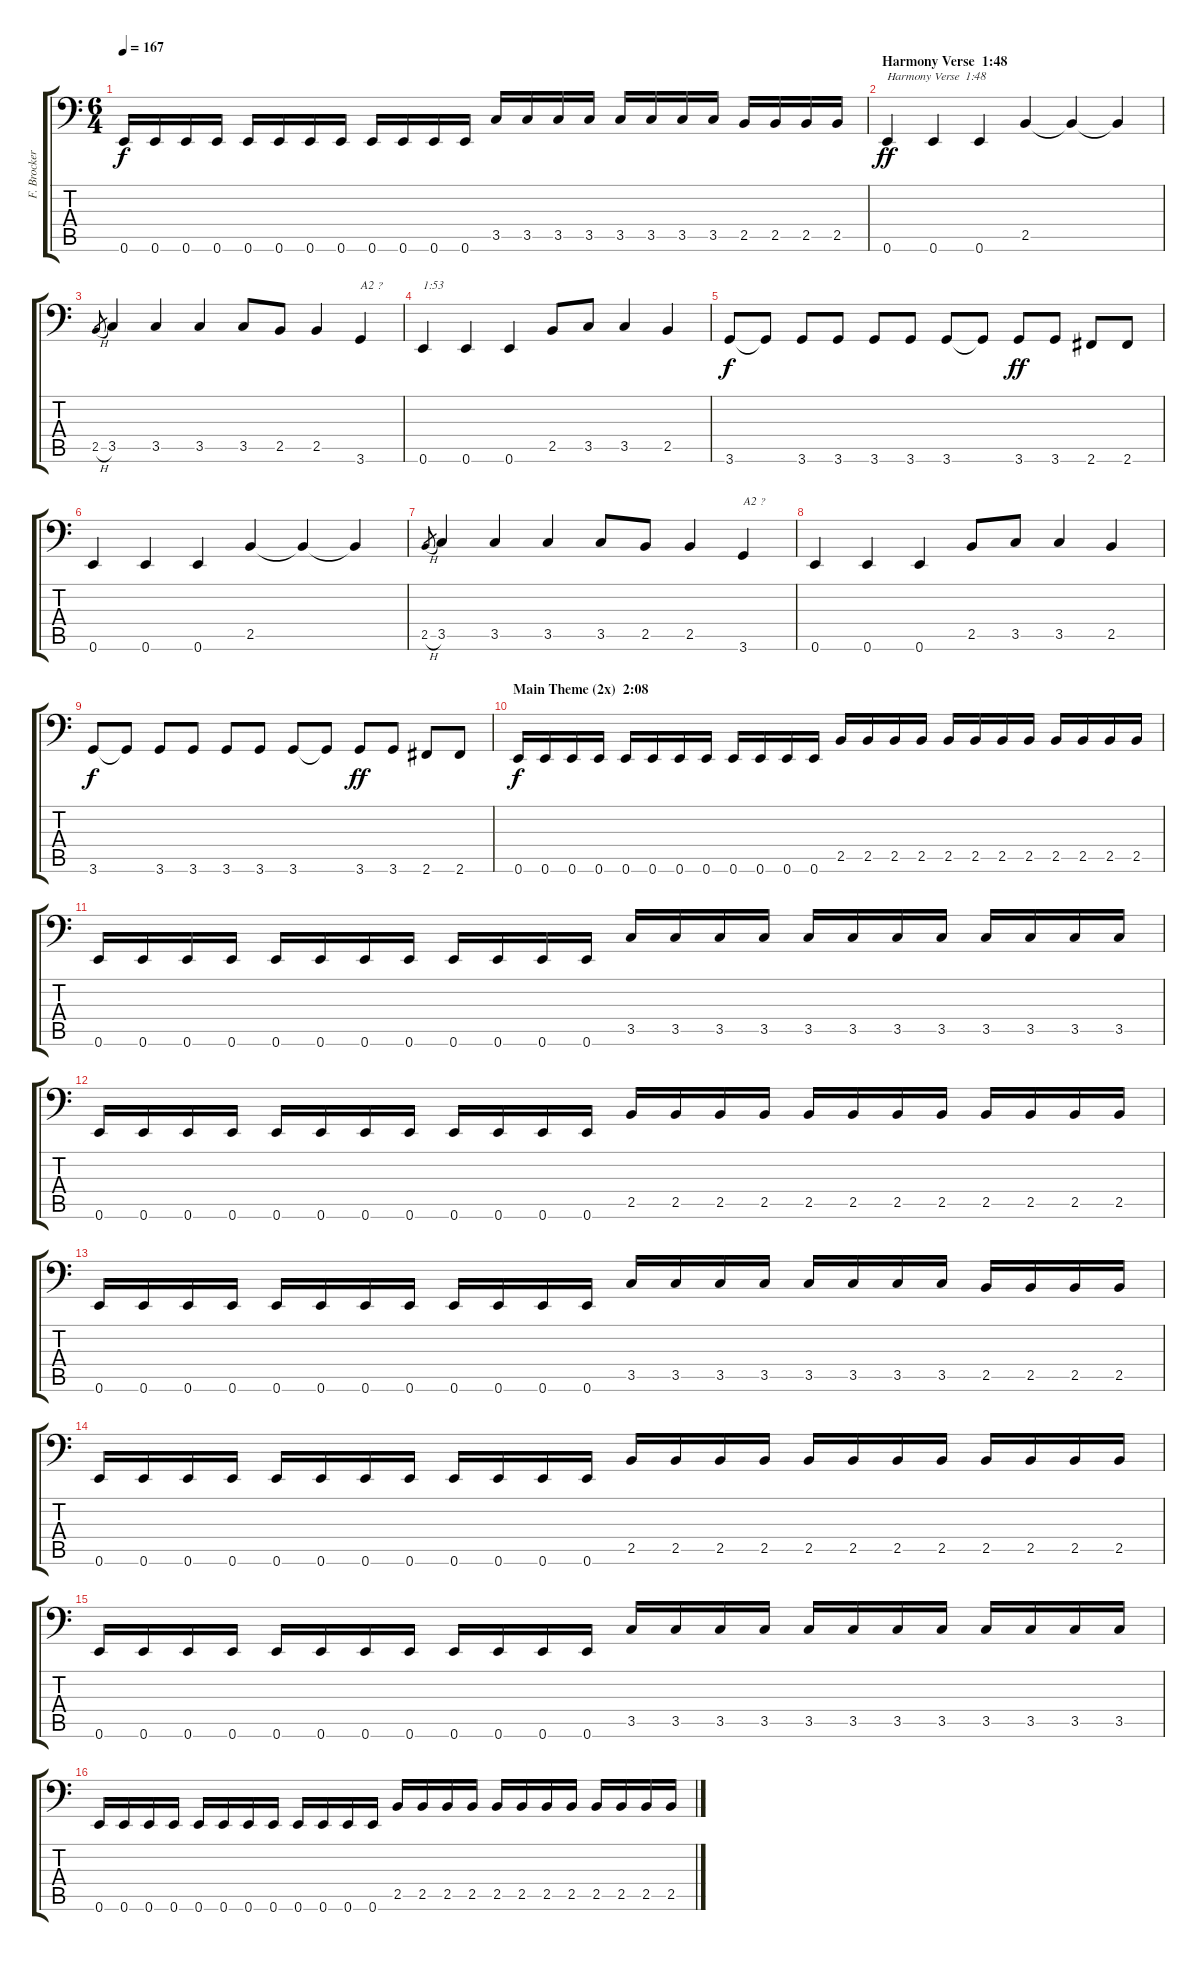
\track ("F. Brockert" "F. Brocker") {instrument electricbasspick}
\staff {score tabs}
\tuning (E3 B2 G2 D2 A1 E1) {hide}
\ts (6 4)
\tempo 167
\clef f4
\ks c
0.6.16{dy f} 0.6.16 0.6.16 0.6.16 0.6.16 0.6.16 0.6.16 0.6.16 0.6.16 0.6.16 0.6.16 0.6.16 3.5.16 3.5.16 3.5.16 3.5.16 3.5.16 3.5.16 3.5.16 3.5.16 2.5.16 2.5.16 2.5.16 2.5.16 |
\section ("" "Harmony Verse  1:48")
0.6.4{txt "Harmony Verse  1:48" dy ff instrument electricbassfinger} 0.6.4 0.6.4 2.5.4 2.5{t}.4 2.5{t}.4 |
2.5{h}.8{gr} 3.5.4 3.5.4 3.5.4 3.5.8 2.5.8 2.5.4 3.6.4{txt "A2 ?"} |
0.6.4{txt "1:53"} 0.6.4 0.6.4 2.5.8 3.5.8 3.5.4 2.5.4 |
3.6.8{dy f} 3.6{t}.8 3.6.8 3.6.8 3.6.8 3.6.8 3.6.8 3.6{t}.8 3.6.8{dy ff} 3.6.8 2.6.8 2.6.8 |
0.6.4 0.6.4 0.6.4 2.5.4 2.5{t}.4 2.5{t}.4 |
2.5{h}.8{gr} 3.5.4 3.5.4 3.5.4 3.5.8 2.5.8 2.5.4 3.6.4{txt "A2 ?"} |
0.6.4 0.6.4 0.6.4 2.5.8 3.5.8 3.5.4 2.5.4 |
3.6.8{dy f} 3.6{t}.8 3.6.8 3.6.8 3.6.8 3.6.8 3.6.8 3.6{t}.8 3.6.8{dy ff} 3.6.8 2.6.8 2.6.8 |
\section ("" "Main Theme (2x)  2:08")
0.6.16{dy f instrument electricbasspick} 0.6.16 0.6.16 0.6.16 0.6.16 0.6.16 0.6.16 0.6.16 0.6.16 0.6.16 0.6.16 0.6.16 2.5.16 2.5.16 2.5.16 2.5.16 2.5.16 2.5.16 2.5.16 2.5.16 2.5.16 2.5.16 2.5.16 2.5.16 |
0.6.16 0.6.16 0.6.16 0.6.16 0.6.16 0.6.16 0.6.16 0.6.16 0.6.16 0.6.16 0.6.16 0.6.16 3.5.16 3.5.16 3.5.16 3.5.16 3.5.16 3.5.16 3.5.16 3.5.16 3.5.16 3.5.16 3.5.16 3.5.16 |
0.6.16 0.6.16 0.6.16 0.6.16 0.6.16 0.6.16 0.6.16 0.6.16 0.6.16 0.6.16 0.6.16 0.6.16 2.5.16 2.5.16 2.5.16 2.5.16 2.5.16 2.5.16 2.5.16 2.5.16 2.5.16 2.5.16 2.5.16 2.5.16 |
0.6.16 0.6.16 0.6.16 0.6.16 0.6.16 0.6.16 0.6.16 0.6.16 0.6.16 0.6.16 0.6.16 0.6.16 3.5.16 3.5.16 3.5.16 3.5.16 3.5.16 3.5.16 3.5.16 3.5.16 2.5.16 2.5.16 2.5.16 2.5.16 |
0.6.16 0.6.16 0.6.16 0.6.16 0.6.16 0.6.16 0.6.16 0.6.16 0.6.16 0.6.16 0.6.16 0.6.16 2.5.16 2.5.16 2.5.16 2.5.16 2.5.16 2.5.16 2.5.16 2.5.16 2.5.16 2.5.16 2.5.16 2.5.16 |
0.6.16 0.6.16 0.6.16 0.6.16 0.6.16 0.6.16 0.6.16 0.6.16 0.6.16 0.6.16 0.6.16 0.6.16 3.5.16 3.5.16 3.5.16 3.5.16 3.5.16 3.5.16 3.5.16 3.5.16 3.5.16 3.5.16 3.5.16 3.5.16 |
0.6.16 0.6.16 0.6.16 0.6.16 0.6.16 0.6.16 0.6.16 0.6.16 0.6.16 0.6.16 0.6.16 0.6.16 2.5.16 2.5.16 2.5.16 2.5.16 2.5.16 2.5.16 2.5.16 2.5.16 2.5.16 2.5.16 2.5.16 2.5.16
